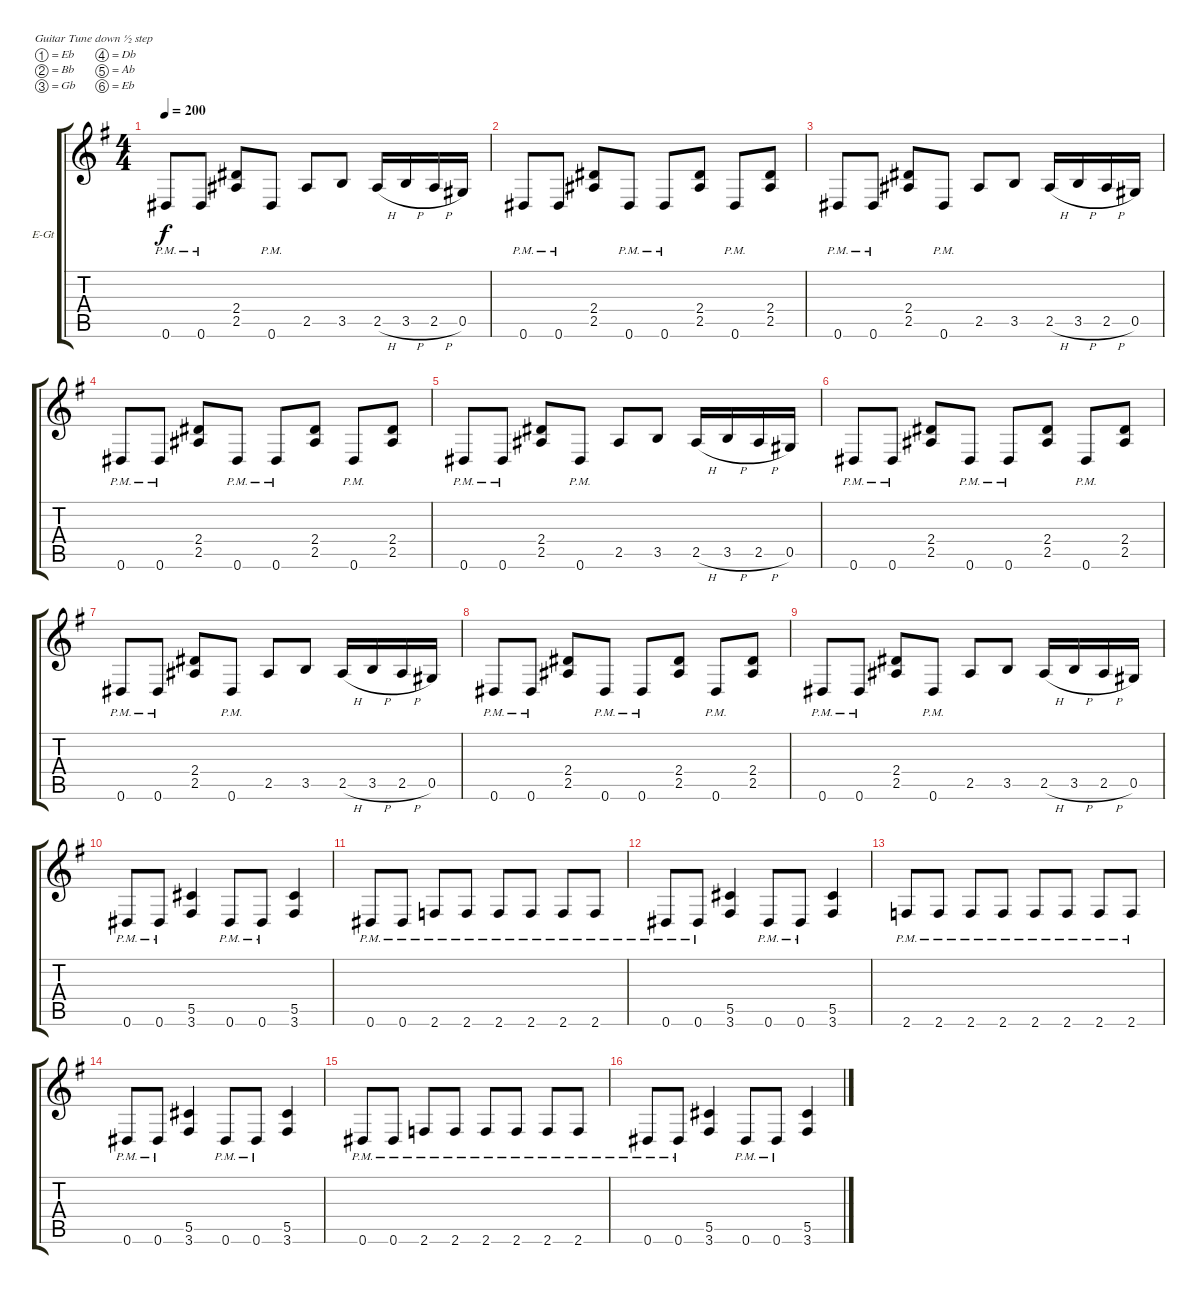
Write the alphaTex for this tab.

\bracketExtendMode groupsimilarinstruments
\firstSystemTrackNameOrientation horizontal
\otherSystemsTrackNameOrientation horizontal
\track ("Matthew Tuck" "E-Gt") {instrument distortionguitar}
\staff {score tabs}
\tuning (Eb4 Bb3 Gb3 Db3 Ab2 Eb2)
\ts (4 4)
\tempo 200
\clef g2
\ks g
0.6{pm}.8{dy f} 0.6{pm}.8 (2.4 2.5).8 0.6{pm}.8 2.5.8 3.5.8 2.5{h}.16 3.5{h}.16 2.5{h}.16 0.5.16 |
0.6{pm}.8 0.6{pm}.8 (2.4 2.5).8 0.6{pm}.8 0.6{pm}.8 (2.4 2.5).8 0.6{pm}.8 (2.4 2.5).8 |
0.6{pm}.8 0.6{pm}.8 (2.4 2.5).8 0.6{pm}.8 2.5.8 3.5.8 2.5{h}.16 3.5{h}.16 2.5{h}.16 0.5.16 |
0.6{pm}.8 0.6{pm}.8 (2.4 2.5).8 0.6{pm}.8 0.6{pm}.8 (2.4 2.5).8 0.6{pm}.8 (2.4 2.5).8 |
0.6{pm}.8 0.6{pm}.8 (2.4 2.5).8 0.6{pm}.8 2.5.8 3.5.8 2.5{h}.16 3.5{h}.16 2.5{h}.16 0.5.16 |
0.6{pm}.8 0.6{pm}.8 (2.4 2.5).8 0.6{pm}.8 0.6{pm}.8 (2.4 2.5).8 0.6{pm}.8 (2.4 2.5).8 |
0.6{pm}.8 0.6{pm}.8 (2.4 2.5).8 0.6{pm}.8 2.5.8 3.5.8 2.5{h}.16 3.5{h}.16 2.5{h}.16 0.5.16 |
0.6{pm}.8 0.6{pm}.8 (2.4 2.5).8 0.6{pm}.8 0.6{pm}.8 (2.4 2.5).8 0.6{pm}.8 (2.4 2.5).8 |
0.6{pm}.8 0.6{pm}.8 (2.4 2.5).8 0.6{pm}.8 2.5.8 3.5.8 2.5{h}.16 3.5{h}.16 2.5{h}.16 0.5.16 |
0.6{pm}.8 0.6{pm}.8 (5.5 3.6).4 0.6{pm}.8 0.6{pm}.8 (5.5 3.6).4 |
0.6{pm}.8 0.6{pm}.8 2.6{pm}.8 2.6{pm}.8 2.6{pm}.8 2.6{pm}.8 2.6{pm}.8 2.6{pm}.8 |
0.6{pm}.8 0.6{pm}.8 (5.5 3.6).4 0.6{pm}.8 0.6{pm}.8 (5.5 3.6).4 |
2.6{pm}.8 2.6{pm}.8 2.6{pm}.8 2.6{pm}.8 2.6{pm}.8 2.6{pm}.8 2.6{pm}.8 2.6{pm}.8 |
0.6{pm}.8 0.6{pm}.8 (5.5 3.6).4 0.6{pm}.8 0.6{pm}.8 (5.5 3.6).4 |
0.6{pm}.8 0.6{pm}.8 2.6{pm}.8 2.6{pm}.8 2.6{pm}.8 2.6{pm}.8 2.6{pm}.8 2.6{pm}.8 |
0.6{pm}.8 0.6{pm}.8 (5.5 3.6).4 0.6{pm}.8 0.6{pm}.8 (5.5 3.6).4
